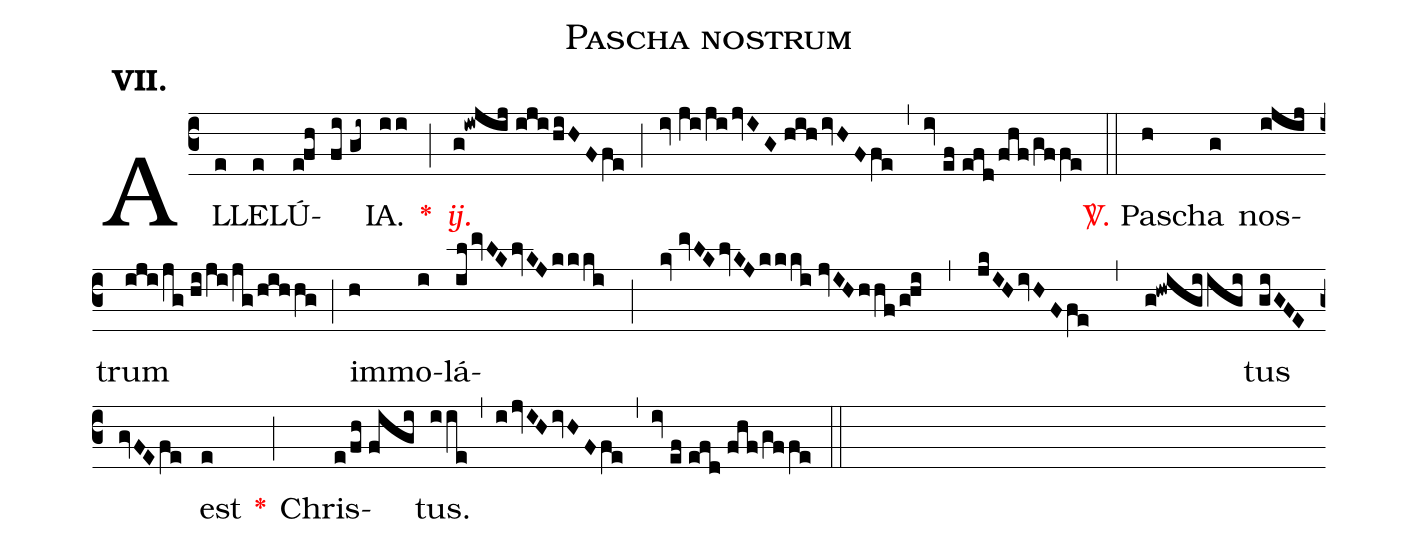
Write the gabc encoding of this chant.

name:Pascha nostrum;
mode:VII.;
office-part:Alleluia;
%%
(c3) AL(e)LE(e)LÚ(e!fh fi//gi~)IA.(ii) <v>\red{*}</v>(;) <v>\redit{ij.}</v>(g!iwjij//iji/hiHF/fe) (;) (iv//ji/ji/jvIG//hih/ivHFfe) (,) (iv//ef//efd/fhf/gffe) (::) <v>\red{\Vbar.}</v> Pa(h)scha(g) nos(ijij)trum(iji/jg//hi/ji/jg/hihhg) (;) im(h)mo(i)lá(ilmvLK/lvKJ/kkki ; kv//mvLK/lvKJ/kkki//jvIHhhf/g!hi , jkIH/ivHF/fe , g!hwigiigi)tus(giGFE/gvFE/fe) est(e) <v>\red{*}</v>(;) Chris(e/fh//figi)tus.(iie) (,) (ijvIH/ivHF/fe) (,) (iv//ef//efd//fhf/gffe) (::)
